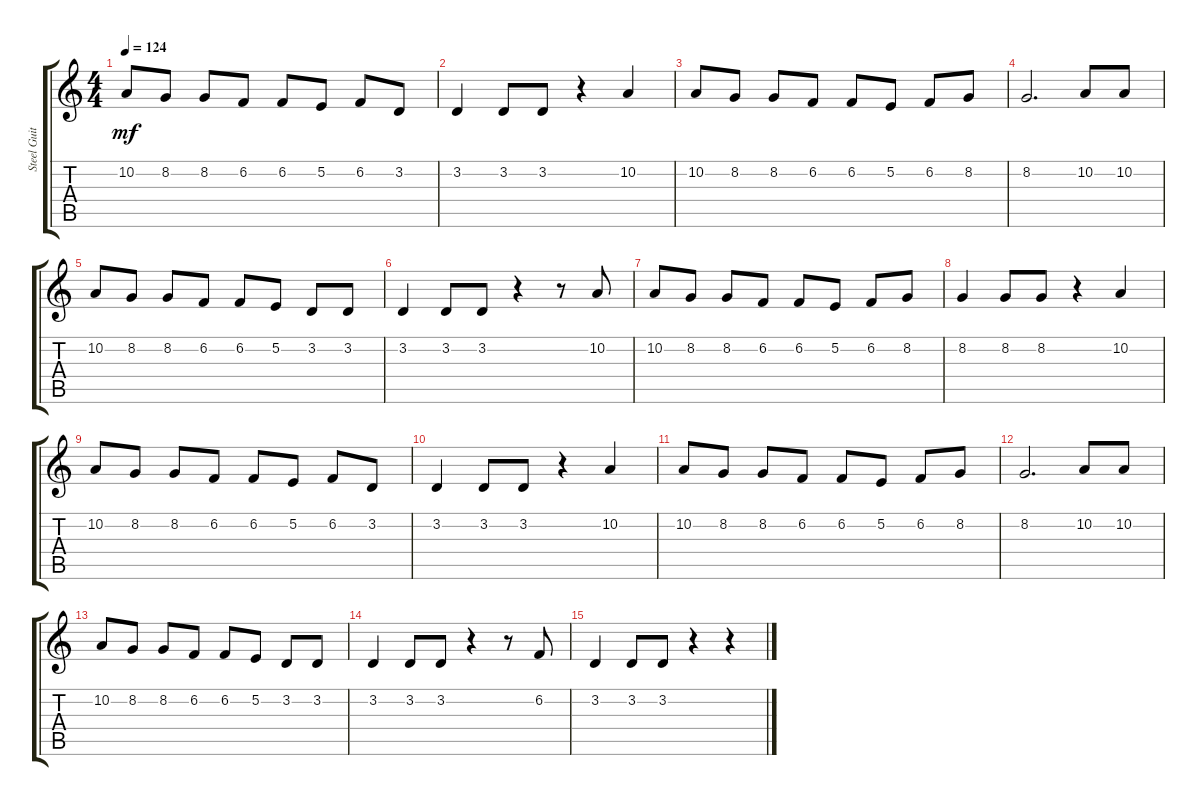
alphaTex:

\track ("Steel Guitar" "Steel Guit") {instrument percussiveorgan}
\staff {score tabs}
\tuning (E4 B3 G3 D3 A2 E2) {hide}
\ts (4 4)
\tempo 124
\clef g2
\ks c
10.2.8{dy mf} 8.2.8 8.2.8 6.2.8 6.2.8 5.2.8 6.2.8 3.2.8 |
3.2.4 3.2.8 3.2.8 r.4 10.2.4 |
10.2.8 8.2.8 8.2.8 6.2.8 6.2.8 5.2.8 6.2.8 8.2.8 |
8.2.2{d} 10.2.8 10.2.8 |
10.2.8 8.2.8 8.2.8 6.2.8 6.2.8 5.2.8 3.2.8 3.2.8 |
3.2.4 3.2.8 3.2.8 r.4 r.8 10.2.8 |
10.2.8 8.2.8 8.2.8 6.2.8 6.2.8 5.2.8 6.2.8 8.2.8 |
8.2.4 8.2.8 8.2.8 r.4 10.2.4 |
10.2.8 8.2.8 8.2.8 6.2.8 6.2.8 5.2.8 6.2.8 3.2.8 |
3.2.4 3.2.8 3.2.8 r.4 10.2.4 |
10.2.8 8.2.8 8.2.8 6.2.8 6.2.8 5.2.8 6.2.8 8.2.8 |
8.2.2{d} 10.2.8 10.2.8 |
10.2.8 8.2.8 8.2.8 6.2.8 6.2.8 5.2.8 3.2.8 3.2.8 |
3.2.4 3.2.8 3.2.8 r.4 r.8 6.2.8 |
3.2.4 3.2.8 3.2.8 r.4 r.4
